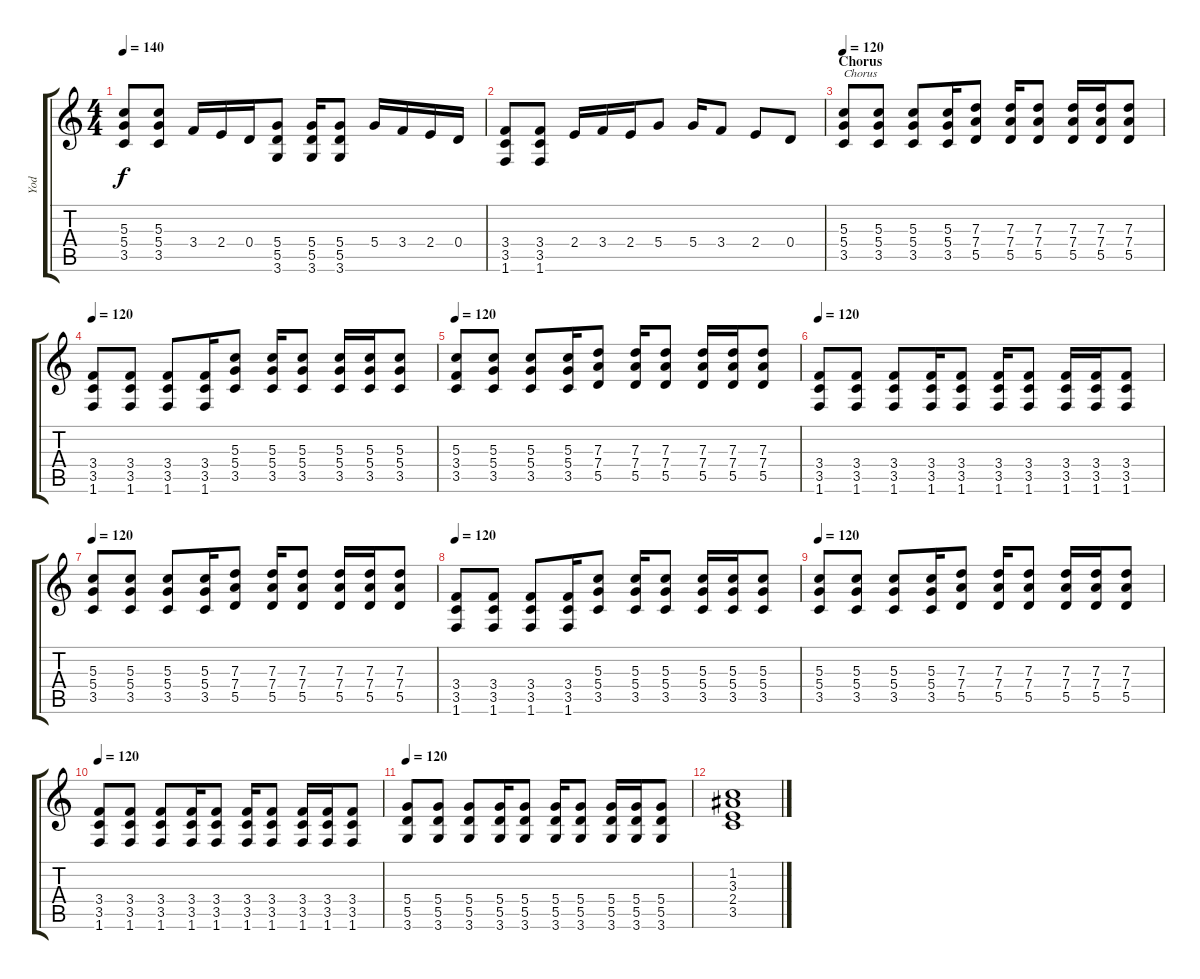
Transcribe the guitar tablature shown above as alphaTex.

\track ("Yod" "Yod") {instrument distortionguitar}
\staff {score tabs}
\tuning (E4 B3 G3 D3 A2 E2) {hide}
\ts (4 4)
\tempo 140
\clef g2
\ks c
(5.3 5.4 3.5).8{dy f} (5.3 5.4 3.5).8 3.4.16 2.4.16 0.4.16 (5.4 5.5 3.6).8 (5.4 5.5 3.6).16 (5.4 5.5 3.6).8 5.4.16 3.4.16 2.4.16 0.4.16 |
(3.4 3.5 1.6).8 (3.4 3.5 1.6).8 2.4.16 3.4.16 2.4.16 5.4.8 5.4.16 3.4.8 2.4.8 0.4.8 |
\section ("" "Chorus")
\tempo 140
\tempo 120
(5.3 5.4 3.5).8{txt "Chorus"} (5.3 5.4 3.5).8 (5.3 5.4 3.5).8 (5.3 5.4 3.5).16 (7.3 7.4 5.5).8 (7.3 7.4 5.5).16 (7.3 7.4 5.5).8 (7.3 7.4 5.5).16 (7.3 7.4 5.5).16 (7.3 7.4 5.5).8 |
\tempo 120
(3.4 3.5 1.6).8 (3.4 3.5 1.6).8 (3.4 3.5 1.6).8 (3.4 3.5 1.6).16 (5.3 5.4 3.5).8 (5.3 5.4 3.5).16 (5.3 5.4 3.5).8 (5.3 5.4 3.5).16 (5.3 5.4 3.5).16 (5.3 5.4 3.5).8 |
\tempo 120
(5.3 3.4 3.5).8 (5.3 5.4 3.5).8 (5.3 5.4 3.5).8 (5.3 5.4 3.5).16 (7.3 7.4 5.5).8 (7.3 7.4 5.5).16 (7.3 7.4 5.5).8 (7.3 7.4 5.5).16 (7.3 7.4 5.5).16 (7.3 7.4 5.5).8 |
\tempo 120
(3.4 3.5 1.6).8 (3.4 3.5 1.6).8 (3.4 3.5 1.6).8 (3.4 3.5 1.6).16 (3.4 3.5 1.6).8 (3.4 3.5 1.6).16 (3.4 3.5 1.6).8 (3.4 3.5 1.6).16 (3.4 3.5 1.6).16 (3.4 3.5 1.6).8 |
\tempo 120
(5.3 5.4 3.5).8 (5.3 5.4 3.5).8 (5.3 5.4 3.5).8 (5.3 5.4 3.5).16 (7.3 7.4 5.5).8 (7.3 7.4 5.5).16 (7.3 7.4 5.5).8 (7.3 7.4 5.5).16 (7.3 7.4 5.5).16 (7.3 7.4 5.5).8 |
\tempo 120
(3.4 3.5 1.6).8 (3.4 3.5 1.6).8 (3.4 3.5 1.6).8 (3.4 3.5 1.6).16 (5.3 5.4 3.5).8 (5.3 5.4 3.5).16 (5.3 5.4 3.5).8 (5.3 5.4 3.5).16 (5.3 5.4 3.5).16 (5.3 5.4 3.5).8 |
\tempo 120
(5.3 5.4 3.5).8 (5.3 5.4 3.5).8 (5.3 5.4 3.5).8 (5.3 5.4 3.5).16 (7.3 7.4 5.5).8 (7.3 7.4 5.5).16 (7.3 7.4 5.5).8 (7.3 7.4 5.5).16 (7.3 7.4 5.5).16 (7.3 7.4 5.5).8 |
\tempo 120
(3.4 3.5 1.6).8 (3.4 3.5 1.6).8 (3.4 3.5 1.6).8 (3.4 3.5 1.6).16 (3.4 3.5 1.6).8 (3.4 3.5 1.6).16 (3.4 3.5 1.6).8 (3.4 3.5 1.6).16 (3.4 3.5 1.6).16 (3.4 3.5 1.6).8 |
\tempo 120
(5.4 5.5 3.6).8 (5.4 5.5 3.6).8 (5.4 5.5 3.6).8 (5.4 5.5 3.6).16 (5.4 5.5 3.6).8 (5.4 5.5 3.6).16 (5.4 5.5 3.6).8 (5.4 5.5 3.6).16 (5.4 5.5 3.6).16 (5.4 5.5 3.6).8 |
(1.2 3.3 2.4 3.5).1
